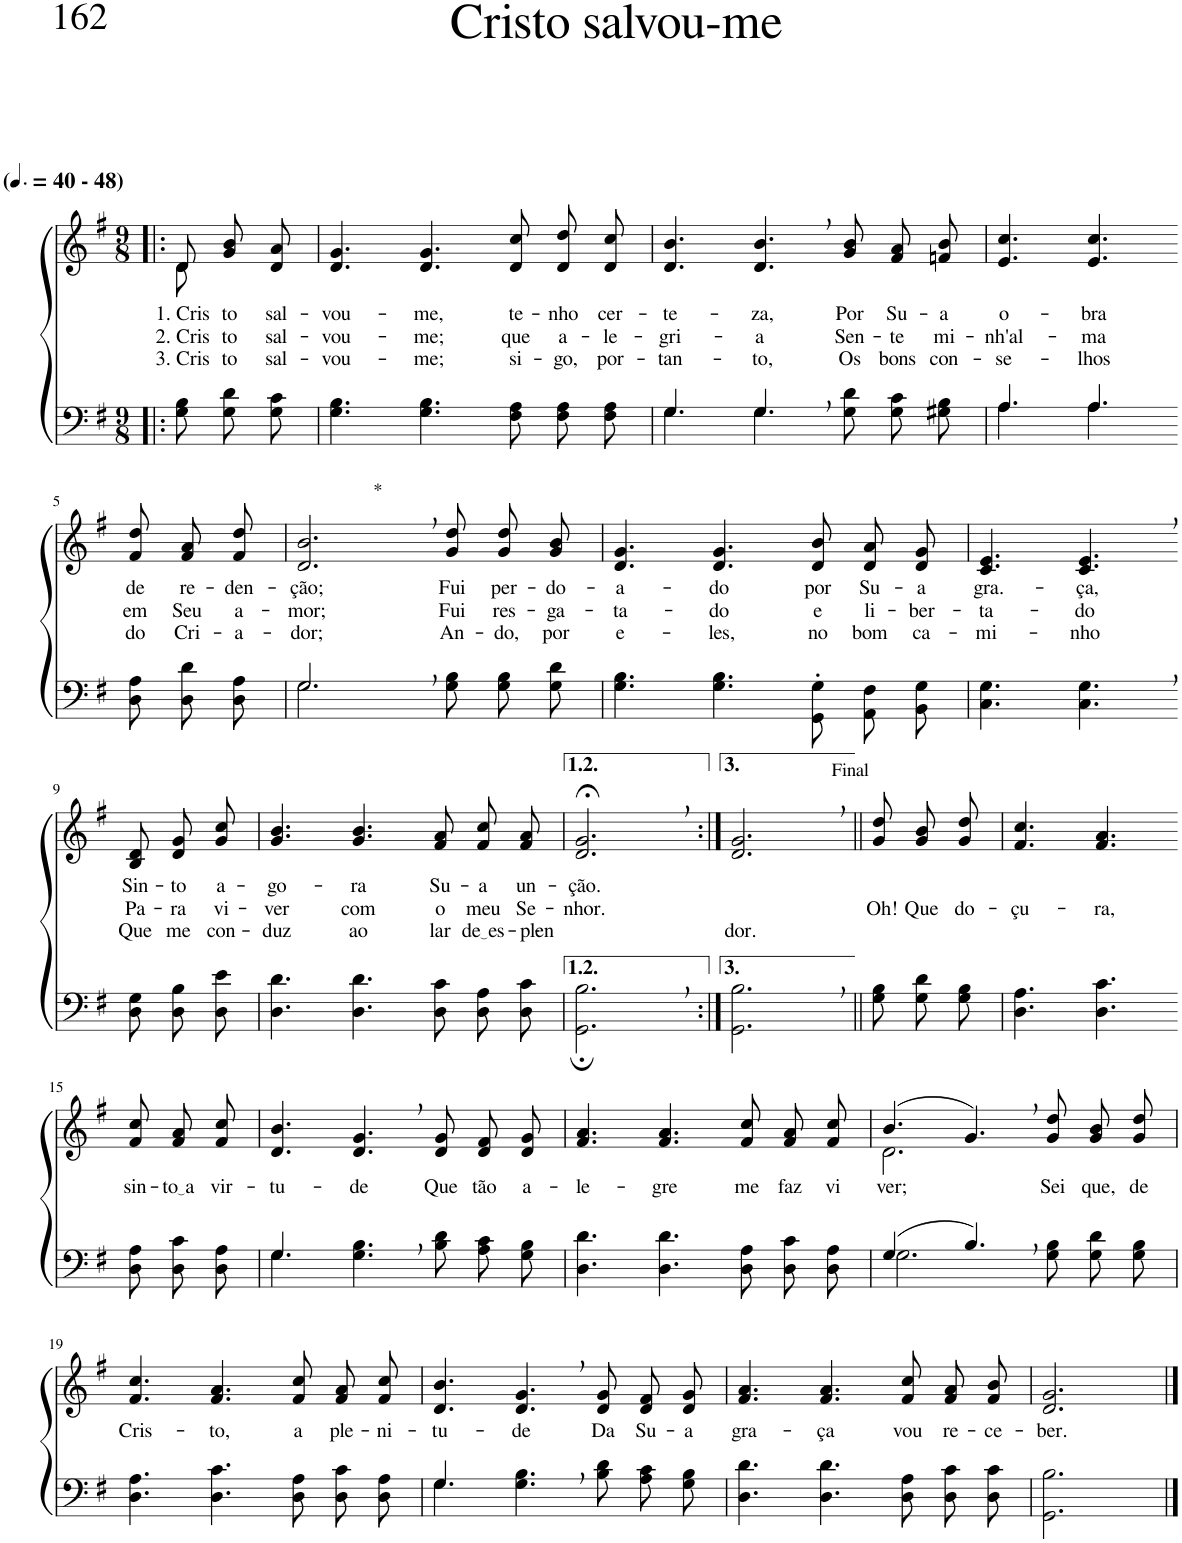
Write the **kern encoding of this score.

**kern	**kern	**text	**text	**text
*part2	*part1	*part1	*part1	*part1
*staff2	*staff1	*staff1	*staff1	*staff1
*I"Parte III e IV	*I"Parte I e II	*	*	*
*clefF4	*clefG2	*	*	*
*k[f#]	*k[f#]	*	*	*
*M9/8	*M9/8	*	*	*
*MM60	*MM60	*	*	*
=1!|:	=1!|:	=1!|:	=1!|:	=1!|:
*	*^	*	*	*
!	!LO:TX:a:B:t=(	!	!	!	!
!	!LO:TX:a:B:t=- 48)	!	!	!	!
!	!	!	!LO:LY:b	!LO:LY:b	!LO:LY:b
8G\ 8B\L	8d/L	8d\	1. Cris-	2. Cris-	3. Cris-
!	!	!	!LO:LY:b	!LO:LY:b	!LO:LY:b
8G\ 8d\	8g/ 8b/	4ryy	-to	-to	-to
!	!	!	!LO:LY:b	!LO:LY:b	!LO:LY:b
8G\ 8c\J	8d/ 8a/J	.	sal-	sal-	sal-
*	*v	*v	*	*	*
=2	=2	=2	=2	=2
!	!	!LO:LY:b	!LO:LY:b	!LO:LY:b
4.G\ 4.B\	4.d/ 4.g/	-vou-	-vou-	-vou-
!	!	!LO:LY:b	!LO:LY:b	!LO:LY:b
4.G\ 4.B\	4.d/ 4.g/	-me,	-me;	-me;
!	!	!LO:LY:b	!LO:LY:b	!LO:LY:b
8F#\ 8A\L	8d/ 8cc/L	te-	que	si-
!	!	!LO:LY:b	!LO:LY:b	!LO:LY:b
8F#\ 8A\	8d/ 8dd/	-nho	a-	-go,
!	!	!LO:LY:b	!LO:LY:b	!LO:LY:b
8F#\ 8A\J	8d/ 8cc/J	cer-	-le-	por-
=3	=3	=3	=3	=3
*^	*	*	*	*
!	!	!	!LO:LY:b	!LO:LY:b	!LO:LY:b
4.G\	4.G/	4.d/ 4.b/	-te-	-gri-	-tan-
!	!	!	!LO:LY:b	!LO:LY:b	!LO:LY:b
4.G,\	4.G/	4.d/, 4.b/,	-za,	-a	-to,
!	!	!	!LO:LY:b	!LO:LY:b	!LO:LY:b
8G\ 8d\L	4.ryy	8g/ 8b/L	Por	Sen-	Os
!	!	!	!LO:LY:b	!LO:LY:b	!LO:LY:b
8G\ 8c\	.	8f#/ 8a/	Su-	-te	bons
!	!	!	!LO:LY:b	!LO:LY:b	!LO:LY:b
8G#X\ 8B\J	.	8fn/ 8b/J	-a	mi-	con-
=4	=4	=4	=4	=4	=4
!	!	!	!LO:LY:b	!LO:LY:b	!LO:LY:b
4.A/	4.A\	4.e/ 4.cc/	o-	-nh'al-	-se-
!	!	!	!LO:LY:b	!LO:LY:b	!LO:LY:b
4.A/	4.A\	4.e/ 4.cc/	-bra	-ma	-lhos
!!LO:LB:g=z
=5-	=5-	=5-	=5-	=5-	=5-
!	!	!	!LO:LY:b	!LO:LY:b	!LO:LY:b
*v	*v	*	*	*	*
8D\ 8A\L	8f#/ 8dd/L	de	em	do
!	!	!LO:LY:b	!LO:LY:b	!LO:LY:b
8D\ 8d\	8f#/ 8a/	re-	Seu	Cri-
!	!	!LO:LY:b	!LO:LY:b	!LO:LY:b
8D\ 8A\J	8f#/ 8dd/J	-den-	a-	-a-
=6	=6	=6	=6	=6
*^	*	*	*	*
!	!	!LO:TX:a:t=*	!	!	!
!	!	!	!LO:LY:b	!LO:LY:b	!LO:LY:b
2.G,\	2.G/	2.d/, 2.b/,	-ção;	-mor;	-dor;
!	!	!	!LO:LY:b	!LO:LY:b	!LO:LY:b
8G\ 8B\L	4.ryy	8g/ 8dd/L	Fui	Fui	An-
!	!	!	!LO:LY:b	!LO:LY:b	!LO:LY:b
8G\ 8B\	.	8g/ 8dd/	per-	res-	-do,
!	!	!	!LO:LY:b	!LO:LY:b	!LO:LY:b
8G\ 8d\J	.	8g/ 8b/J	-do-	-ga-	por
*v	*v	*	*	*	*
=7	=7	=7	=7	=7
!	!	!LO:LY:b	!LO:LY:b	!LO:LY:b
4.G\ 4.B\	4.d/ 4.g/	-a-	-ta-	e-
!	!	!LO:LY:b	!LO:LY:b	!LO:LY:b
4.G\ 4.B\	4.d/ 4.g/	-do	-do	-les,
!	!	!LO:LY:b	!LO:LY:b	!LO:LY:b
8GG'/ 8G'/L	8d/ 8b/L	por	e	no
!	!	!LO:LY:b	!LO:LY:b	!LO:LY:b
8AA/ 8F#/	8d/ 8a/	Su-	li-	bom
!	!	!LO:LY:b	!LO:LY:b	!LO:LY:b
8BB/ 8G/J	8d/ 8g/J	-a	-ber-	ca-
=8	=8	=8	=8	=8
!	!	!LO:LY:b	!LO:LY:b	!LO:LY:b
4.C\ 4.G\	4.c/ 4.e/	gra.-	-ta-	-mi-
!	!	!LO:LY:b	!LO:LY:b	!LO:LY:b
4.C\, 4.G\,	4.c/, 4.e/,	-ça,	-do	-nho
!!LO:LB:g=z
=9-	=9-	=9-	=9-	=9-
!	!	!LO:LY:b	!LO:LY:b	!LO:LY:b
8D\ 8G\L	8B/ 8d/L	Sin-	Pa-	Que
!	!	!LO:LY:b	!LO:LY:b	!LO:LY:b
8D\ 8B\	8d/ 8g/	-to	-ra	me
!	!	!LO:LY:b	!LO:LY:b	!LO:LY:b
8D\ 8e\J	8g/ 8cc/J	a-	vi-	con-
=10	=10	=10	=10	=10
!	!	!LO:LY:b	!LO:LY:b	!LO:LY:b
4.D\ 4.d\	4.g/ 4.b/	-go-	-ver	-duz
!	!	!LO:LY:b	!LO:LY:b	!LO:LY:b
4.D\ 4.d\	4.g/ 4.b/	-ra	com	ao
!	!	!LO:LY:b	!LO:LY:b	!LO:LY:b
8D\ 8c\L	8f#/ 8a/L	Su-	o	lar
!	!	!LO:LY:b	!LO:LY:b	!LO:LY:b
8D\ 8A\	8f#/ 8cc/	-a	meu	de es
!	!	!LO:LY:b	!LO:LY:b	!LO:LY:b
8D\ 8c\J	8f#/ 8a/J	un-	Se-	-plen-
=11	=11	=11	=11	=11
!	!	!LO:LY:b	!LO:LY:b	!
2.GG\;, 2.B\;,	2.d/;<, 2.g/;<,	-ção.	-nhor.	.
=12:|!	=12:|!	=12:|!	=12:|!	=12:|!
!	!LO:TX:a:t=Final	!	!	!
!	!	!	!	!LO:LY:b
2.GG\, 2.B\,	2.d/, 2.g/,	.	.	-dor.
=13||	=13||	=13||	=13||	=13||
!	!	!	!LO:LY:b	!
8G\ 8B\L	8g\ 8dd\L	.	Oh!	.
!	!	!	!LO:LY:b	!
8G\ 8d\	8g\ 8b\	.	Que	.
!	!	!	!LO:LY:b	!
8G\ 8B\J	8g\ 8dd\J	.	do-	.
=14	=14	=14	=14	=14
!	!	!	!LO:LY:b	!
4.D\ 4.A\	4.f#/ 4.cc/	.	-çu-	.
!	!	!	!LO:LY:b	!
4.D\ 4.c\	4.f#/ 4.a/	.	-ra,	.
!!LO:LB:g=z
=15-	=15-	=15-	=15-	=15-
!	!	!LO:LY:b	!	!
8D\ 8A\L	8f#/ 8cc/L	sin-	.	.
!	!	!LO:LY:b	!	!
8D\ 8c\	8f#/ 8a/	to a	.	.
!	!	!LO:LY:b	!	!
8D\ 8A\J	8f#/ 8cc/J	vir-	.	.
=16	=16	=16	=16	=16
*^	*	*	*	*
!	!	!	!LO:LY:b	!	!
4.G\	4.G/	4.d/ 4.b/	-tu-	.	.
!	!	!	!LO:LY:b	!	!
4.G\, 4.B\,	2.ryy	4.d/, 4.g/,	-de	.	.
!	!	!	!LO:LY:b	!	!
8B\ 8d\L	.	8d/ 8g/L	Que	.	.
!	!	!	!LO:LY:b	!	!
8A\ 8c\	.	8d/ 8f#/	tão	.	.
!	!	!	!LO:LY:b	!	!
8G\ 8B\J	.	8d/ 8g/J	a-	.	.
*v	*v	*	*	*	*
=17	=17	=17	=17	=17
!	!	!LO:LY:b	!	!
4.D\ 4.d\	4.f#/ 4.a/	-le-	.	.
!	!	!LO:LY:b	!	!
4.D\ 4.d\	4.f#/ 4.a/	-gre	.	.
!	!	!LO:LY:b	!	!
8D\ 8A\L	8f#/ 8cc/L	me	.	.
!	!	!LO:LY:b	!	!
8D\ 8c\	8f#/ 8a/	faz	.	.
!	!	!LO:LY:b	!	!
8D\ 8A\J	8f#/ 8cc/J	vi-	.	.
=18	=18	=18	=18	=18
*^	*^	*	*	*
!	!	!	!	!LO:LY:b	!	!
(4.G/	2.G\	(4.b/	2.d\	-ver;	.	.
4.B,/)	.	4.g,/)	.	.	.	.
!	!	!	!	!LO:LY:b	!	!
4.ryy	8G\ 8B\L	8g\ 8dd\L	4.ryy	Sei	.	.
!	!	!	!	!LO:LY:b	!	!
.	8G\ 8d\	8g\ 8b\	.	que,	.	.
!	!	!	!	!LO:LY:b	!	!
.	8G\ 8B\J	8g\ 8dd\J	.	de	.	.
*v	*v	*	*	*	*	*
*	*v	*v	*	*	*
!!LO:LB:g=z
=19	=19	=19	=19	=19
*k[f#]	*k[f#]	*	*	*
*^	*	*	*	*
!	!	!	!LO:LY:b	!	!
*v	*v	*	*	*	*
4.D\ 4.A\	4.f#/ 4.cc/	Cris-	.	.
!	!	!LO:LY:b	!	!
4.D\ 4.c\	4.f#/ 4.a/	-to,	.	.
!	!	!LO:LY:b	!	!
8D\ 8A\L	8f#/ 8cc/L	a	.	.
!	!	!LO:LY:b	!	!
8D\ 8c\	8f#/ 8a/	ple-	.	.
!	!	!LO:LY:b	!	!
8D\ 8A\J	8f#/ 8cc/J	-ni-	.	.
=20	=20	=20	=20	=20
*^	*	*	*	*
!	!	!	!LO:LY:b	!	!
4.G\	4.G/	4.d/ 4.b/	-tu-	.	.
!	!	!	!LO:LY:b	!	!
4.G\, 4.B\,	2.ryy	4.d/, 4.g/,	-de	.	.
!	!	!	!LO:LY:b	!	!
8B\ 8d\L	.	8d/ 8g/L	Da	.	.
!	!	!	!LO:LY:b	!	!
8A\ 8c\	.	8d/ 8f#/	Su-	.	.
!	!	!	!LO:LY:b	!	!
8G\ 8B\J	.	8d/ 8g/J	-a	.	.
*v	*v	*	*	*	*
=21	=21	=21	=21	=21
!	!	!LO:LY:b	!	!
4.D\ 4.d\	4.f#/ 4.a/	gra-	.	.
!	!	!LO:LY:b	!	!
4.D\ 4.d\	4.f#/ 4.a/	-ça	.	.
!	!	!LO:LY:b	!	!
8D\ 8A\L	8f#/ 8cc/L	vou	.	.
!	!	!LO:LY:b	!	!
8D\ 8c\	8f#/ 8a/	re-	.	.
!	!	!LO:LY:b	!	!
8D\ 8c\J	8f#/ 8b/J	-ce-	.	.
=22	=22	=22	=22	=22
!	!	!LO:LY:b	!	!
2.GG\ 2.B\	2.d/ 2.g/	-ber.	.	.
==	==	==	==	==
*-	*-	*-	*-	*-
